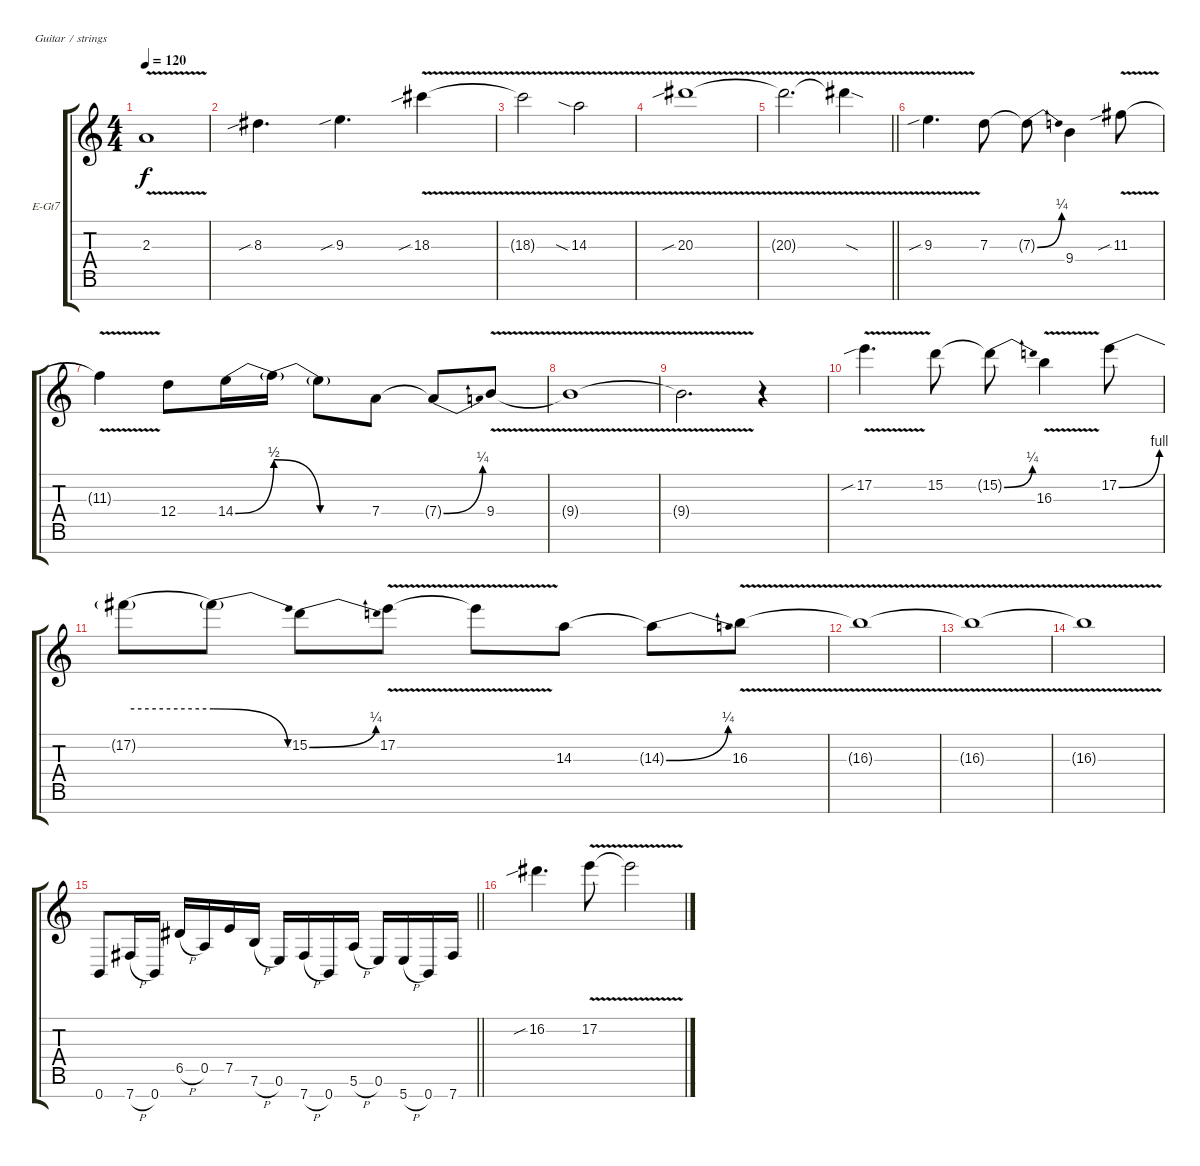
\bracketExtendMode groupsimilarinstruments
\firstSystemTrackNameOrientation horizontal
\otherSystemsTrackNameOrientation horizontal
\track ("Track 1" "E-Gt7") {instrument distortionguitar}
\staff {score tabs}
\tuning (E4 B3 G3 D3 A2 E2 B1)
\ts (4 4)
\tempo 120
\clef g2
\ks c
2.3{v t}.1{dy f} |
8.3{sib}.4{d} 9.3{sib}.4{d} 18.3{v sib}.4 |
18.3{v t}.2 14.3{v sia}.2 |
20.3{v sib}.1 |
\barLineRight lightlight
20.3{v t}.2{d} 20.3{v sod t}.4 |
9.3{v sib}.4{d} 7.3.8 7.3{be (bend 0 0 60 1) t}.8 9.4.4 11.3{v sib}.8 |
11.3{v t}.4 12.4.8 14.4{be (bend 0 0 60 2)}.16 14.4{be (release 0 2 60 0) t}.16 14.4{be (hold 0 0 60 0) t}.8 7.4.8 7.4{be (bend 0 0 60 1) t}.8 9.4{v}.8 |
9.4{v t}.1 |
9.4{v t}.2{d} r.4 |
17.2{v sib}.4{d} 15.2.8 15.2{be (bend 0 0 60 1) t}.8 16.3{v}.4 17.2{be (bend 0 0 60 4)}.8 |
17.2{be (hold 0 4 60 4) t}.8 17.2{be (release 0 4 60 0) t}.8 15.2{be (bend 0 0 60 1)}.8 17.2{v}.8 17.2{v t}.8 14.3.8 14.3{be (bend 0 0 60 1) t}.8 16.3{v}.8 |
16.3{v t}.1 |
16.3{v t}.1 |
16.3{v t}.1 |
\barLineRight lightlight
0.7.8 7.7{h}.16 0.7.16 6.5{h}.16 0.5.16 7.5.16 7.6{h}.16 0.6.16 7.7{h}.16 0.7.16 5.6{h}.16 0.6.16 5.7{h}.16 0.7.16 7.7.16 |
16.2{sib}.4{d} 17.2{v}.8 17.2{v t}.2
